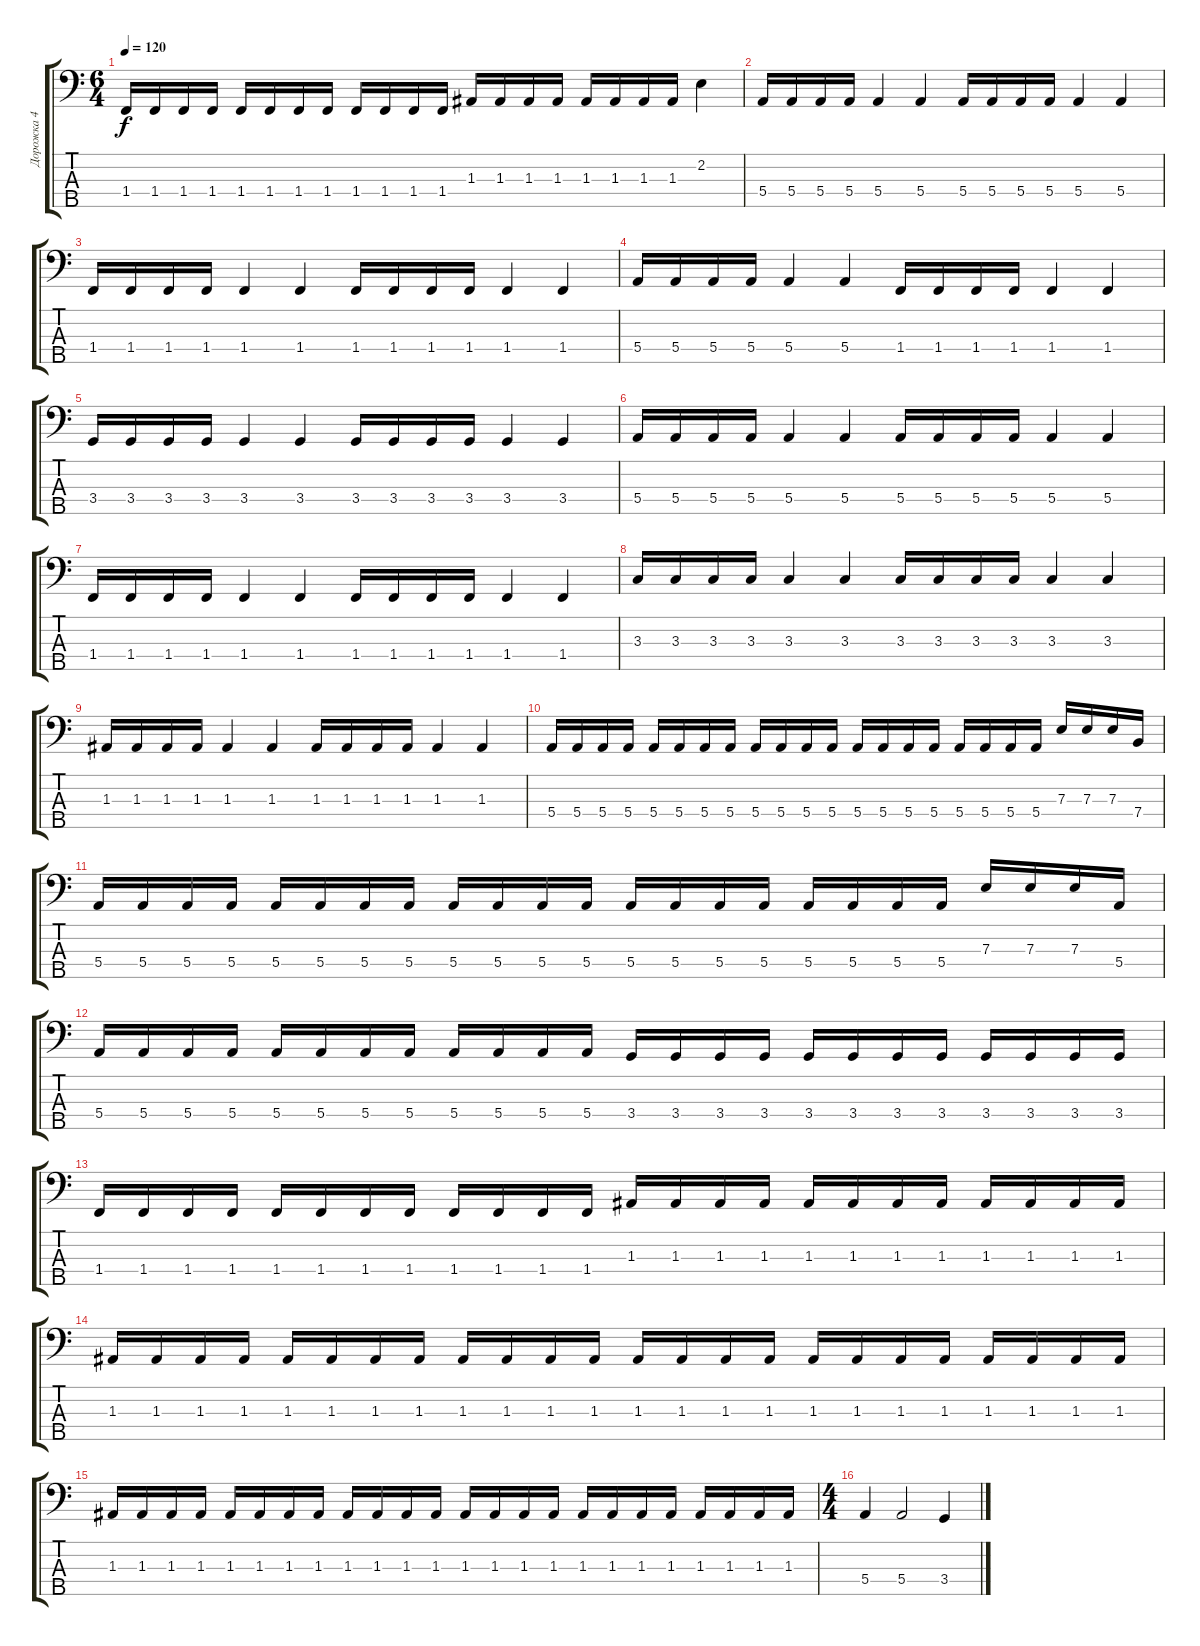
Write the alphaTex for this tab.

\track ("Дорожка 4" "Дорожка 4") {instrument electricbassfinger}
\staff {score tabs}
\tuning (G2 D2 A1 E1 B0) {hide}
\ts (6 4)
\tempo 120
\clef f4
\ks c
1.4.16{dy f} 1.4.16 1.4.16 1.4.16 1.4.16 1.4.16 1.4.16 1.4.16 1.4.16 1.4.16 1.4.16 1.4.16 1.3.16 1.3.16 1.3.16 1.3.16 1.3.16 1.3.16 1.3.16 1.3.16 2.2.4 |
5.4.16 5.4.16 5.4.16 5.4.16 5.4.4 5.4.4 5.4.16 5.4.16 5.4.16 5.4.16 5.4.4 5.4.4 |
1.4.16 1.4.16 1.4.16 1.4.16 1.4.4 1.4.4 1.4.16 1.4.16 1.4.16 1.4.16 1.4.4 1.4.4 |
5.4.16 5.4.16 5.4.16 5.4.16 5.4.4 5.4.4 1.4.16 1.4.16 1.4.16 1.4.16 1.4.4 1.4.4 |
3.4.16 3.4.16 3.4.16 3.4.16 3.4.4 3.4.4 3.4.16 3.4.16 3.4.16 3.4.16 3.4.4 3.4.4 |
5.4.16 5.4.16 5.4.16 5.4.16 5.4.4 5.4.4 5.4.16 5.4.16 5.4.16 5.4.16 5.4.4 5.4.4 |
1.4.16 1.4.16 1.4.16 1.4.16 1.4.4 1.4.4 1.4.16 1.4.16 1.4.16 1.4.16 1.4.4 1.4.4 |
3.3.16 3.3.16 3.3.16 3.3.16 3.3.4 3.3.4 3.3.16 3.3.16 3.3.16 3.3.16 3.3.4 3.3.4 |
1.3.16 1.3.16 1.3.16 1.3.16 1.3.4 1.3.4 1.3.16 1.3.16 1.3.16 1.3.16 1.3.4 1.3.4 |
5.4.16 5.4.16 5.4.16 5.4.16 5.4.16 5.4.16 5.4.16 5.4.16 5.4.16 5.4.16 5.4.16 5.4.16 5.4.16 5.4.16 5.4.16 5.4.16 5.4.16 5.4.16 5.4.16 5.4.16 7.3.16 7.3.16 7.3.16 7.4.16 |
5.4.16 5.4.16 5.4.16 5.4.16 5.4.16 5.4.16 5.4.16 5.4.16 5.4.16 5.4.16 5.4.16 5.4.16 5.4.16 5.4.16 5.4.16 5.4.16 5.4.16 5.4.16 5.4.16 5.4.16 7.3.16 7.3.16 7.3.16 5.4.16 |
5.4.16 5.4.16 5.4.16 5.4.16 5.4.16 5.4.16 5.4.16 5.4.16 5.4.16 5.4.16 5.4.16 5.4.16 3.4.16 3.4.16 3.4.16 3.4.16 3.4.16 3.4.16 3.4.16 3.4.16 3.4.16 3.4.16 3.4.16 3.4.16 |
1.4.16 1.4.16 1.4.16 1.4.16 1.4.16 1.4.16 1.4.16 1.4.16 1.4.16 1.4.16 1.4.16 1.4.16 1.3.16 1.3.16 1.3.16 1.3.16 1.3.16 1.3.16 1.3.16 1.3.16 1.3.16 1.3.16 1.3.16 1.3.16 |
1.3.16 1.3.16 1.3.16 1.3.16 1.3.16 1.3.16 1.3.16 1.3.16 1.3.16 1.3.16 1.3.16 1.3.16 1.3.16 1.3.16 1.3.16 1.3.16 1.3.16 1.3.16 1.3.16 1.3.16 1.3.16 1.3.16 1.3.16 1.3.16 |
1.3.16 1.3.16 1.3.16 1.3.16 1.3.16 1.3.16 1.3.16 1.3.16 1.3.16 1.3.16 1.3.16 1.3.16 1.3.16 1.3.16 1.3.16 1.3.16 1.3.16 1.3.16 1.3.16 1.3.16 1.3.16 1.3.16 1.3.16 1.3.16 |
\ts (4 4)
5.4.4 5.4.2 3.4.4
